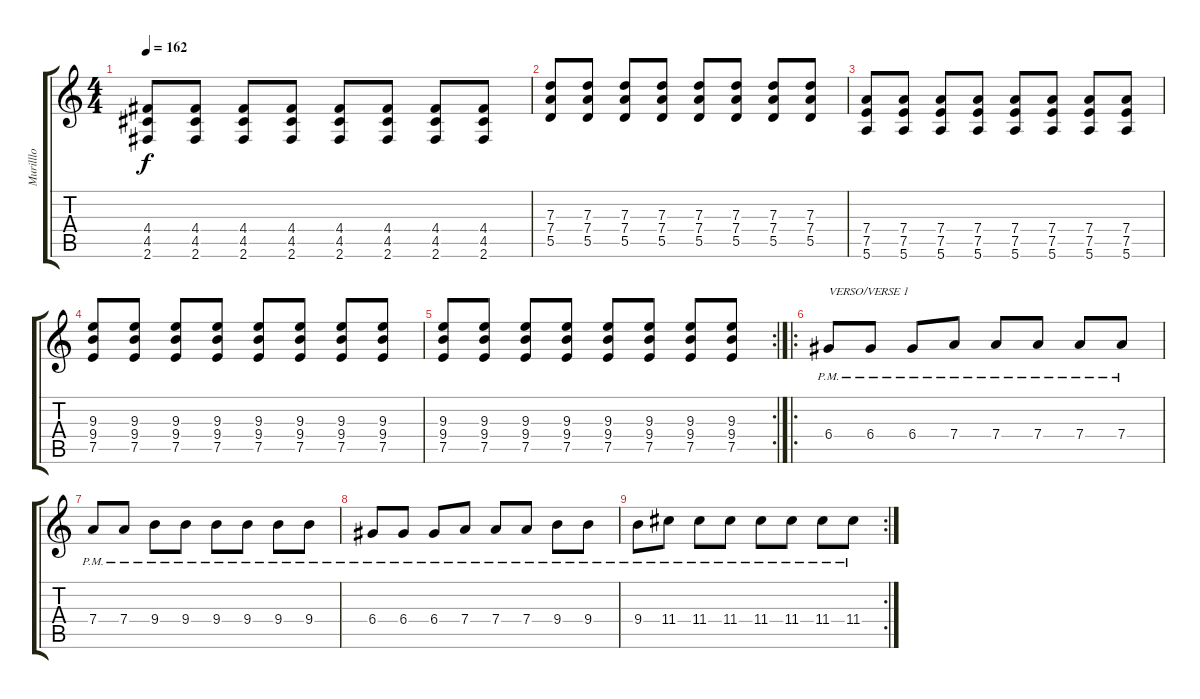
\track ("Murilllo" "Murilllo") {instrument electricguitarjazz}
\staff {score tabs}
\tuning (E4 B3 G3 D3 A2 E2) {hide}
\ts (4 4)
\tempo 162
\clef g2
\ks c
(4.4 4.5 2.6).8{dy f} (4.4 4.5 2.6).8 (4.4 4.5 2.6).8 (4.4 4.5 2.6).8 (4.4 4.5 2.6).8 (4.4 4.5 2.6).8 (4.4 4.5 2.6).8 (4.4 4.5 2.6).8 |
(7.3 7.4 5.5).8 (7.3 7.4 5.5).8 (7.3 7.4 5.5).8 (7.3 7.4 5.5).8 (7.3 7.4 5.5).8 (7.3 7.4 5.5).8 (7.3 7.4 5.5).8 (7.3 7.4 5.5).8 |
(7.4 7.5 5.6).8 (7.4 7.5 5.6).8 (7.4 7.5 5.6).8 (7.4 7.5 5.6).8 (7.4 7.5 5.6).8 (7.4 7.5 5.6).8 (7.4 7.5 5.6).8 (7.4 7.5 5.6).8 |
(9.3 9.4 7.5).8 (9.3 9.4 7.5).8 (9.3 9.4 7.5).8 (9.3 9.4 7.5).8 (9.3 9.4 7.5).8 (9.3 9.4 7.5).8 (9.3 9.4 7.5).8 (9.3 9.4 7.5).8 |
\rc 2
(9.3 9.4 7.5).8 (9.3 9.4 7.5).8 (9.3 9.4 7.5).8 (9.3 9.4 7.5).8 (9.3 9.4 7.5).8 (9.3 9.4 7.5).8 (9.3 9.4 7.5).8 (9.3 9.4 7.5).8 |
\ro
6.4{pm}.8{txt "VERSO/VERSE 1" instrument electricguitarjazz} 6.4{pm}.8 6.4{pm}.8 7.4{pm}.8 7.4{pm}.8 7.4{pm}.8 7.4{pm}.8 7.4{pm}.8 |
7.4{pm}.8 7.4{pm}.8 9.4{pm}.8 9.4{pm}.8 9.4{pm}.8 9.4{pm}.8 9.4{pm}.8 9.4{pm}.8 |
6.4{pm}.8 6.4{pm}.8 6.4{pm}.8 7.4{pm}.8 7.4{pm}.8 7.4{pm}.8 9.4{pm}.8 9.4{pm}.8 |
\rc 2
9.4{pm}.8 11.4{pm}.8 11.4{pm}.8 11.4{pm}.8 11.4{pm}.8 11.4{pm}.8 11.4{pm}.8 11.4{pm}.8
